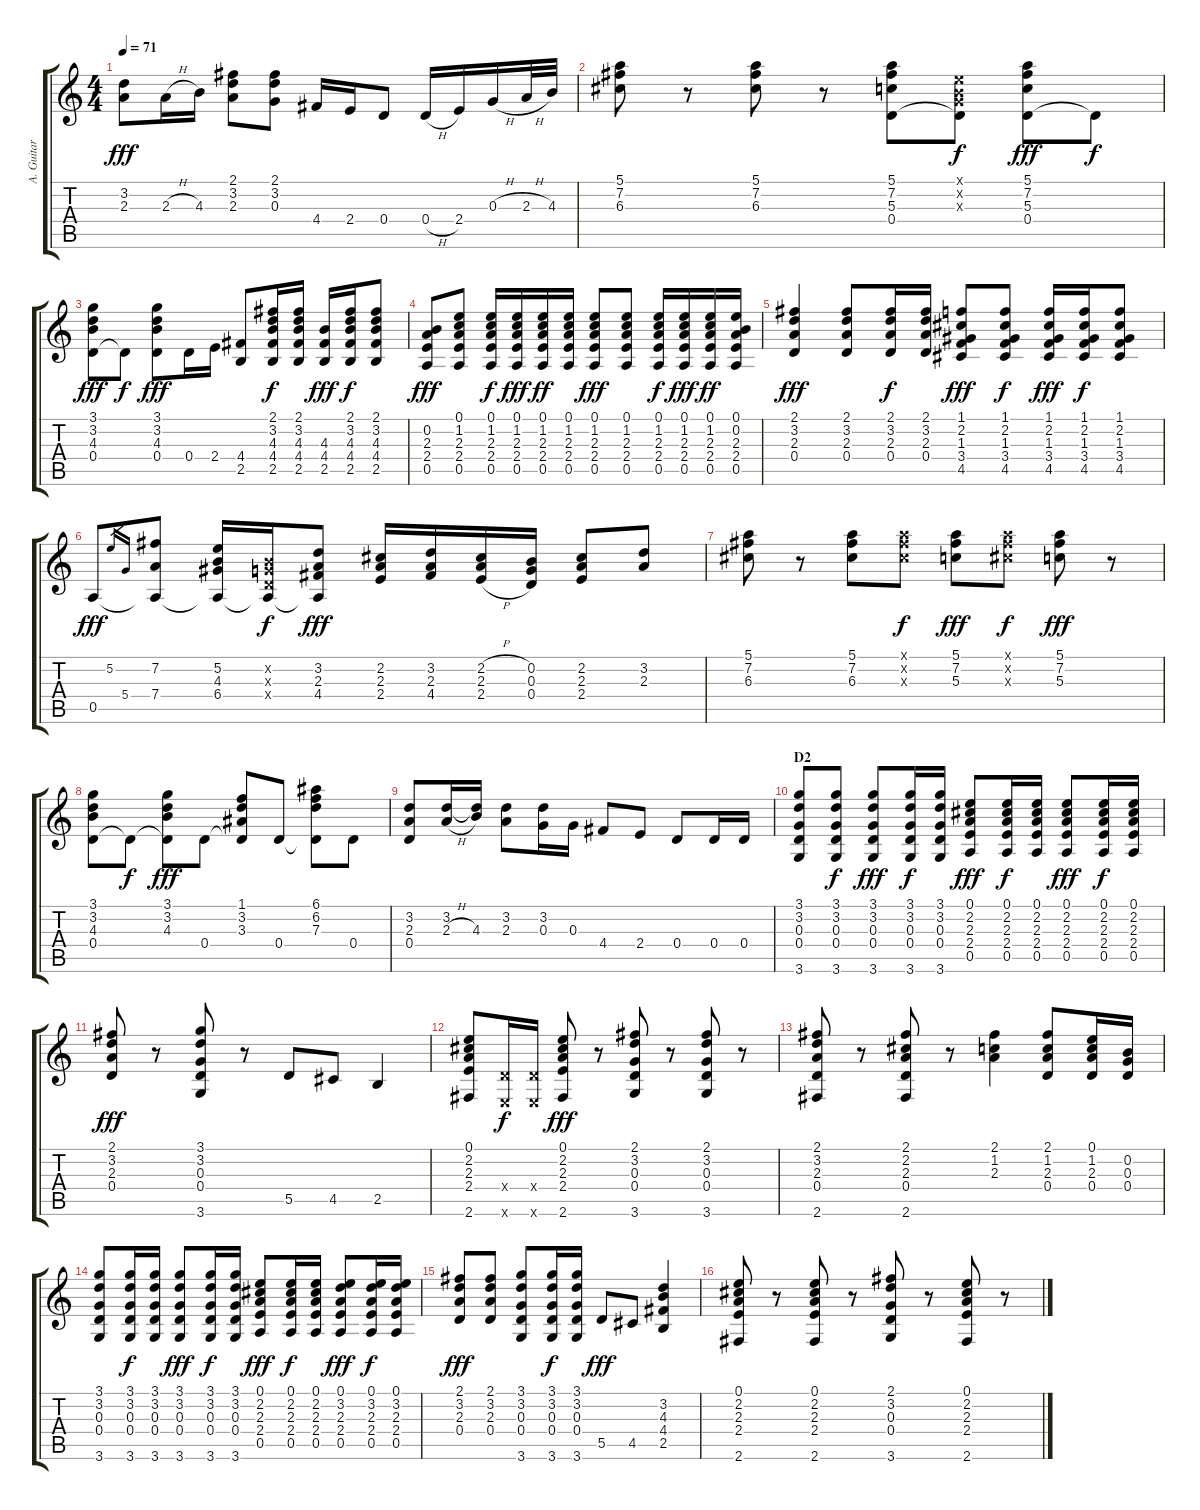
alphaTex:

\track ("A. Guitar (Steel)" "A. Guitar ") {instrument acousticguitarsteel}
\staff {score tabs}
\tuning (E4 B3 G3 D3 A2 E2) {hide}
\ts (4 4)
\tempo 71
\clef g2
\ks c
(3.2 2.3).8{dy fff} 2.3{h}.16 4.3.16 (2.1 3.2 2.3).8 (2.1 3.2 0.3).8 4.4.16 2.4.16 0.4.8 0.4{h}.16 2.4.16 0.3{h}.16 2.3{h}.32 4.3.32 |
(5.1 7.2 6.3).8 r.8 (5.1 7.2 6.3).8 r.8 (5.1 7.2 5.3 0.4).8 (0.1{x} 0.2{x} 0.3{x} 0.4{t}).8{dy f} (5.1 7.2 5.3 0.4).8{dy fff} 0.4{t}.8{dy f} |
(3.1 3.2 4.3 0.4).8{dy fff} 0.4{t}.8{dy f} (3.1 3.2 4.3 0.4).8{dy fff} 0.4.16 2.4.16 (4.4 2.5).8 (2.1 3.2 4.3 4.4 2.5).16{dy f} (2.1 3.2 4.3 4.4 2.5).16 (4.3 4.4 2.5).16{dy fff} (2.1 3.2 4.3 4.4 2.5).16{dy f} (2.1 3.2 4.3 4.4 2.5).8 |
(0.2 2.3 2.4 0.5).8{dy fff} (0.1 1.2 2.3 2.4 0.5).8 (0.1 1.2 2.3 2.4 0.5).16{dy f} (0.1 1.2 2.3 2.4 0.5).16{dy fff} (0.1 1.2 2.3 2.4 0.5).16{dy ff} (0.1 1.2 2.3 2.4 0.5).16 (0.1 1.2 2.3 2.4 0.5).8{dy fff} (0.1 1.2 2.3 2.4 0.5).8 (0.1 1.2 2.3 2.4 0.5).16{dy f} (0.1 1.2 2.3 2.4 0.5).16{dy fff} (0.1 1.2 2.3 2.4 0.5).16{dy ff} (0.1 0.2 2.3 2.4 0.5).16 |
(2.1 3.2 2.3 0.4).4{dy fff} (2.1 3.2 2.3 0.4).8 (2.1 3.2 2.3 0.4).16{dy f} (2.1 3.2 2.3 0.4).16 (1.1 2.2 1.3 3.4 4.5).8{dy fff} (1.1 2.2 1.3 3.4 4.5).8{dy f} (1.1 2.2 1.3 3.4 4.5).16{dy fff} (1.1 2.2 1.3 3.4 4.5).16{dy f} (1.1 2.2 1.3 3.4 4.5).8 |
0.5.8{dy fff} 5.2.16{gr} 5.4.16{gr} (7.2 7.4 0.5{t}).8 (5.2 4.3 6.4 0.5{t}).16 (0.2{x} 0.3{x} 0.4{x} 0.5{t}).16{dy f} (3.2 2.3 4.4 0.5{t}).8{dy fff} (2.2 2.3 2.4).16 (3.2 2.3 4.4).16 (2.2{h} 2.3{h} 2.4{h}).16 (0.2 0.3 0.4).16 (2.2 2.3 2.4).8 (3.2 2.3).8 |
(5.1 7.2 6.3).8 r.8 (5.1 7.2 6.3).8 (5.1{x} 7.2{x} 6.3{x}).8{dy f} (5.1 7.2 5.3).8{dy fff} (5.1{x} 7.2{x} 6.3{x}).8{dy f} (5.1 7.2 5.3).8{dy fff} r.8 |
(3.1 3.2 4.3 0.4).8 0.4{t}.8{dy f} (3.1 3.2 4.3 0.4{t}).8{dy fff} 0.4.8 (1.1 3.2 3.3 0.4{t}).8 0.4.8 (6.1 6.2 7.3 0.4{t}).8 0.4.8 |
(3.2 2.3 0.4).8 (3.2 2.3{h}).16 (3.2{t} 4.3).16 (3.2 2.3).8 (3.2 0.3).16 0.3.16 4.4.8 2.4.8 0.4.8 0.4.16 0.4.16 |
\section ("" "D2")
(3.1 3.2 0.3 0.4 3.6).8 (3.1 3.2 0.3 0.4 3.6).8{dy f} (3.1 3.2 0.3 0.4 3.6).8{dy fff} (3.1 3.2 0.3 0.4 3.6).16{dy f} (3.1 3.2 0.3 0.4 3.6).16 (0.1 2.2 2.3 2.4 0.5).8{dy fff} (0.1 2.2 2.3 2.4 0.5).16{dy f} (0.1 2.2 2.3 2.4 0.5).16 (0.1 2.2 2.3 2.4 0.5).8{dy fff} (0.1 2.2 2.3 2.4 0.5).16{dy f} (0.1 2.2 2.3 2.4 0.5).16 |
(2.1 3.2 2.3 0.4).8{dy fff} r.8 (3.1 3.2 0.3 0.4 3.6).8 r.8 5.5.8 4.5.8 2.5.4 |
(0.1 2.2 2.3 2.4 2.6).8 (0.4{x} 0.6{x}).16{dy f} (0.4{x} 0.6{x}).16 (0.1 2.2 2.3 2.4 2.6).8{dy fff} r.8 (2.1 3.2 0.3 0.4 3.6).8 r.8 (2.1 3.2 0.3 0.4 3.6).8 r.8 |
(2.1 3.2 2.3 0.4 2.6).8 r.8 (2.1 2.2 2.3 0.4 2.6).8 r.8 (2.1 1.2 2.3).4 (2.1 1.2 2.3 0.4).8 (0.1 1.2 2.3 0.4).16 (0.2 0.3 0.4).16 |
(3.1 3.2 0.3 0.4 3.6).8 (3.1 3.2 0.3 0.4 3.6).16{dy f} (3.1 3.2 0.3 0.4 3.6).16 (3.1 3.2 0.3 0.4 3.6).8{dy fff} (3.1 3.2 0.3 0.4 3.6).16{dy f} (3.1 3.2 0.3 0.4 3.6).16 (0.1 2.2 2.3 2.4 0.5).8{dy fff} (0.1 2.2 2.3 2.4 0.5).16{dy f} (0.1 2.2 2.3 2.4 0.5).16 (0.1 3.2 2.3 2.4 0.5).8{dy fff} (0.1 3.2 2.3 2.4 0.5).16{dy f} (0.1 3.2 2.3 2.4 0.5).16 |
(2.1 3.2 2.3 0.4).8{dy fff} (2.1 3.2 2.3 0.4).8 (3.1 3.2 0.3 0.4 3.6).8 (3.1 3.2 0.3 0.4 3.6).16{dy f} (3.1 3.2 0.3 0.4 3.6).16 5.5.8{dy fff} 4.5.8 (3.2 4.3 4.4 2.5).4 |
(0.1 2.2 2.3 2.4 2.6).8 r.8 (0.1 2.2 2.3 2.4 2.6).8 r.8 (2.1 3.2 0.3 0.4 3.6).8 r.8 (0.1 2.2 2.3 2.4 2.6).8 r.8
